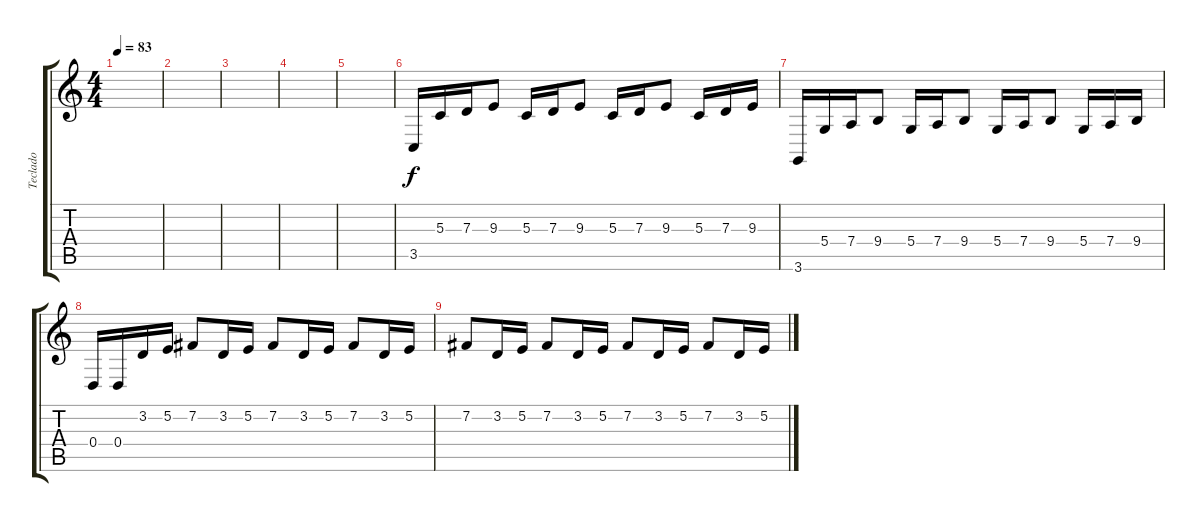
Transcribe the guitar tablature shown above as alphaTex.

\track ("Teclado" "Teclado") {instrument pad5bowed}
\staff {score tabs}
\tuning (E4 B3 G3 D3 A2 E2) {hide}
\ts (4 4)
\tempo 83
\clef g2
\ks c
|
|
|
|
|
3.5.16 5.3.16 7.3.16 9.3.8 5.3.16 7.3.16 9.3.8 5.3.16 7.3.16 9.3.8 5.3.16 7.3.16 9.3.16 |
3.6.16 5.4.16 7.4.16 9.4.8 5.4.16 7.4.16 9.4.8 5.4.16 7.4.16 9.4.8 5.4.16 7.4.16 9.4.16 |
0.4.16 0.4.16 3.2.16 5.2.16 7.2.8 3.2.16 5.2.16 7.2.8 3.2.16 5.2.16 7.2.8 3.2.16 5.2.16 |
7.2.8{volume 0} 3.2.16 5.2.16 7.2.8 3.2.16 5.2.16 7.2.8 3.2.16 5.2.16 7.2.8 3.2.16 5.2.16
